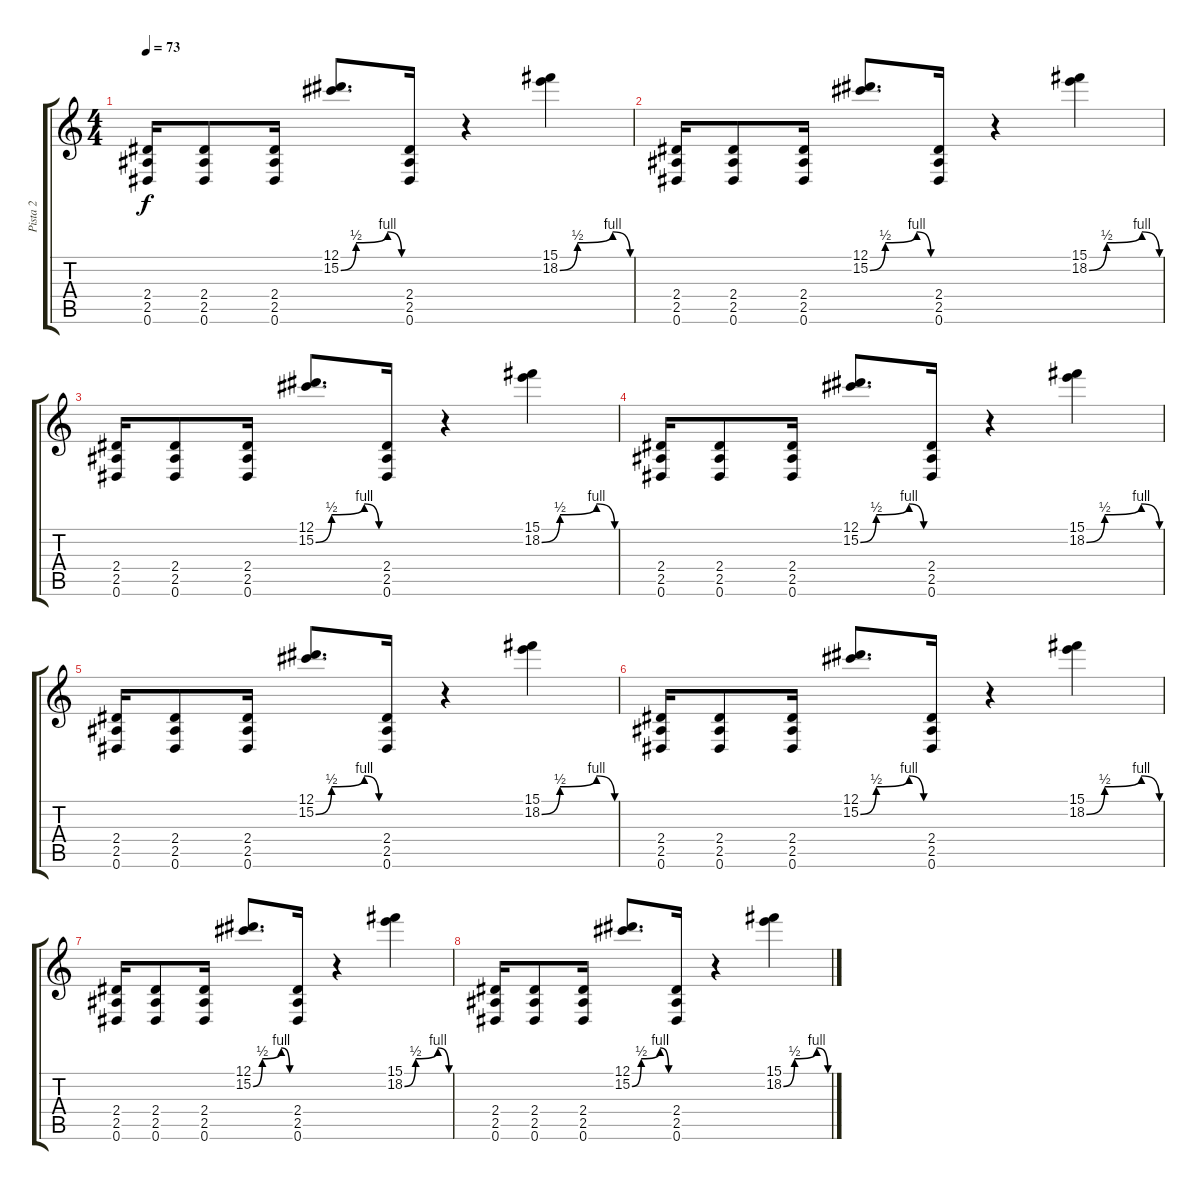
\track ("Pista 2" "Pista 2") {instrument distortionguitar}
\staff {score tabs}
\tuning (Eb4 Bb3 Gb3 Db3 Ab2 Eb2) {hide}
\ts (4 4)
\tempo 73
\clef g2
\ks c
(2.4 2.5 0.6).16{dy f} (2.4 2.5 0.6).8 (2.4 2.5 0.6).16 (12.1 15.2{be (custom 0 0 15 2 46 4 60 0)}).8{d} (2.4 2.5 0.6).16 r.4 (15.1 18.2{be (custom 0 0 15 2 45 4 60 0)}).4 |
(2.4 2.5 0.6).16 (2.4 2.5 0.6).8 (2.4 2.5 0.6).16 (12.1 15.2{be (custom 0 0 15 2 46 4 60 0)}).8{d} (2.4 2.5 0.6).16 r.4 (15.1 18.2{be (custom 0 0 15 2 45 4 60 0)}).4 |
(2.4 2.5 0.6).16 (2.4 2.5 0.6).8 (2.4 2.5 0.6).16 (12.1 15.2{be (custom 0 0 15 2 46 4 60 0)}).8{d} (2.4 2.5 0.6).16 r.4 (15.1 18.2{be (custom 0 0 15 2 45 4 60 0)}).4 |
(2.4 2.5 0.6).16 (2.4 2.5 0.6).8 (2.4 2.5 0.6).16 (12.1 15.2{be (custom 0 0 15 2 46 4 60 0)}).8{d} (2.4 2.5 0.6).16 r.4 (15.1 18.2{be (custom 0 0 15 2 45 4 60 0)}).4 |
(2.4 2.5 0.6).16 (2.4 2.5 0.6).8 (2.4 2.5 0.6).16 (12.1 15.2{be (custom 0 0 15 2 46 4 60 0)}).8{d} (2.4 2.5 0.6).16 r.4 (15.1 18.2{be (custom 0 0 15 2 45 4 60 0)}).4 |
(2.4 2.5 0.6).16 (2.4 2.5 0.6).8 (2.4 2.5 0.6).16 (12.1 15.2{be (custom 0 0 15 2 46 4 60 0)}).8{d} (2.4 2.5 0.6).16 r.4 (15.1 18.2{be (custom 0 0 15 2 45 4 60 0)}).4 |
(2.4 2.5 0.6).16 (2.4 2.5 0.6).8 (2.4 2.5 0.6).16 (12.1 15.2{be (custom 0 0 15 2 46 4 60 0)}).8{d} (2.4 2.5 0.6).16 r.4 (15.1 18.2{be (custom 0 0 15 2 45 4 60 0)}).4 |
(2.4 2.5 0.6).16 (2.4 2.5 0.6).8 (2.4 2.5 0.6).16 (12.1 15.2{be (custom 0 0 15 2 46 4 60 0)}).8{d} (2.4 2.5 0.6).16 r.4 (15.1 18.2{be (custom 0 0 15 2 45 4 60 0)}).4
